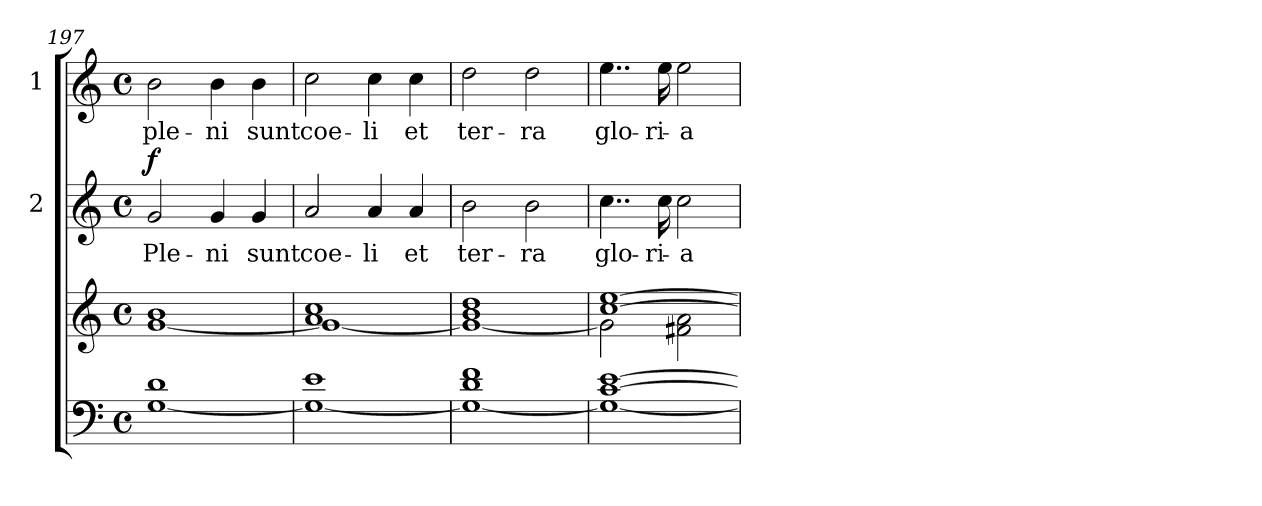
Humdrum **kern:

**kern	**kern	**kern	**text	**dynam	**kern	**text
*part3	*part3	*part2	*part2	*part2	*part1	*part1
*staff4	*staff3	*staff2	*staff2	*staff2	*staff1	*staff1
*	*	*I"2	*	*	*I"1	*
*clefF4	*clefG2	*clefG2	*	*	*clefG2	*
*k[]	*k[]	*k[]	*	*	*k[]	*
*C:	*C:	*C:	*	*	*C:	*
*M4/4	*M4/4	*M4/4	*	*	*M4/4	*
*met(c)	*met(c)	*met(c)	*	*	*met(c)	*
=197	=197	=197	=197	=197	=197	=197
*^	*^	*	*	*	*	*
!	!	!	!	!	!LO:LY:b	!LO:DY:a	!	!LO:LY:b
1d	[<1G	1b	[<1g	2g/	Ple-	f	2b\	ple-
!	!	!	!	!	!LO:LY:b	!	!	!LO:LY:b
.	.	.	.	4g/	-ni	.	4b\	-ni
!	!	!	!	!	!LO:LY:b	!	!	!LO:LY:b
.	.	.	.	4g/	sunt	.	4b\	sunt
!!LO:LB:g=z
=198	=198	=198	=198	=198	=198	=198	=198	=198
!	!	!	!	!	!LO:LY:b	!	!	!LO:LY:b
1e	1G_	1a 1cc	1g_	2a/	coe-	.	2cc\	coe-
!	!	!	!	!	!LO:LY:b	!	!	!LO:LY:b
.	.	.	.	4a/	-li	.	4cc\	-li
!	!	!	!	!	!LO:LY:b	!	!	!LO:LY:b
.	.	.	.	4a/	et	.	4cc\	et
=199	=199	=199	=199	=199	=199	=199	=199	=199
!	!	!	!	!	!LO:LY:b	!	!	!LO:LY:b
1d 1f	1G_	1b 1dd	1g_	2b\	ter-	.	2dd\	ter-
!	!	!	!	!	!LO:LY:b	!	!	!LO:LY:b
.	.	.	.	2b\	-ra	.	2dd\	-ra
=200	=200	=200	=200	=200	=200	=200	=200	=200
!	!	!	!	!	!LO:LY:b	!	!	!LO:LY:b
[>1c [>1e	1G_	[>1cc [>1ee	2g\]	4..cc\	glo-	.	4..ee\	glo-
!	!	!	!	!	!LO:LY:b	!	!	!LO:LY:b
.	.	.	.	16cc\	-ri-	.	16ee\	-ri-
!	!	!	!	!	!LO:LY:b	!	!	!LO:LY:b
.	.	.	2f#X\ 2a\	2cc\	-a	.	2ee\	-a
*v	*v	*	*	*	*	*	*	*
*	*v	*v	*	*	*	*	*
=	=	=	=	=	=	=
*-	*-	*-	*-	*-	*-	*-
